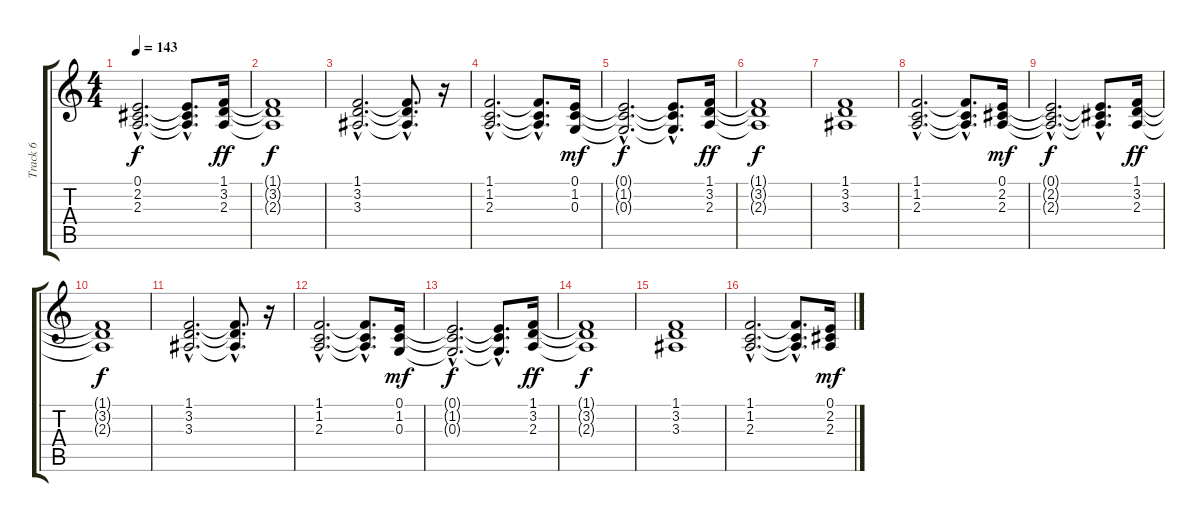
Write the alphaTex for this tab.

\track ("Track 6" "Track 6") {instrument pad2warm}
\staff {score tabs}
\tuning (E4 B3 G3 D3 A2 E2) {hide}
\ts (4 4)
\tempo 143
\clef g2
\ks c
(0.1{hac t} 2.2{hac t} 2.3{hac t}).2{d dy f} (0.1{hac t} 2.2{hac t} 2.3{hac t}).8{d} (1.1 3.2 2.3).16{dy ff} |
(1.1{t} 3.2{t} 2.3{t}).1{dy f} |
(1.1{hac} 3.2{hac} 3.3{hac}).2{d} (1.1{hac t} 3.2{hac t} 3.3{hac t}).8{d} r.16 |
(1.1{hac} 1.2{hac} 2.3{hac}).2{d} (1.1{hac t} 1.2{hac t} 2.3{hac t}).8{d} (0.1 1.2 0.3).16{dy mf} |
(0.1{hac t} 1.2{hac t} 0.3{hac t}).2{d dy f} (0.1{hac t} 1.2{hac t} 0.3{hac t}).8{d} (1.1 3.2 2.3).16{dy ff} |
(1.1{t} 3.2{t} 2.3{t}).1{dy f} |
(1.1 3.2 3.3).1 |
(1.1{hac} 1.2{hac} 2.3{hac}).2{d} (1.1{hac t} 1.2{hac t} 2.3{hac t}).8{d} (0.1 2.2 2.3).16{dy mf} |
(0.1{hac t} 2.2{hac t} 2.3{hac t}).2{d dy f} (0.1{hac t} 2.2{hac t} 2.3{hac t}).8{d} (1.1 3.2 2.3).16{dy ff} |
(1.1{t} 3.2{t} 2.3{t}).1{dy f} |
(1.1{hac} 3.2{hac} 3.3{hac}).2{d} (1.1{hac t} 3.2{hac t} 3.3{hac t}).8{d} r.16 |
(1.1{hac} 1.2{hac} 2.3{hac}).2{d} (1.1{hac t} 1.2{hac t} 2.3{hac t}).8{d} (0.1 1.2 0.3).16{dy mf} |
(0.1{hac t} 1.2{hac t} 0.3{hac t}).2{d dy f} (0.1{hac t} 1.2{hac t} 0.3{hac t}).8{d} (1.1 3.2 2.3).16{dy ff} |
(1.1{t} 3.2{t} 2.3{t}).1{dy f} |
(1.1 3.2 3.3).1 |
(1.1{hac} 1.2{hac} 2.3{hac}).2{d} (1.1{hac t} 1.2{hac t} 2.3{hac t}).8{d} (0.1 2.2 2.3).16{dy mf}
